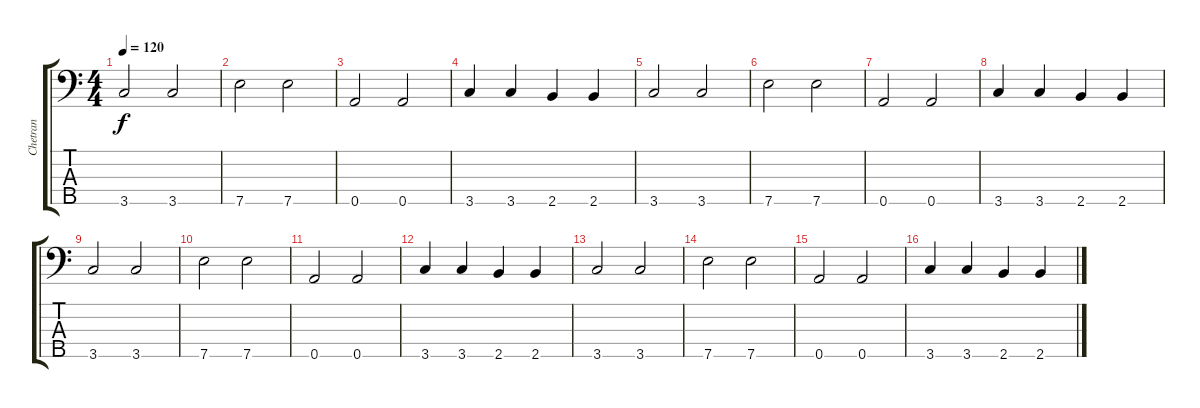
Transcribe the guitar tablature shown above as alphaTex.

\track ("Chetran" "Chetran") {instrument electricbassfinger}
\staff {score tabs}
\tuning (G3 D3 A2 E2 A1) {hide}
\ts (4 4)
\tempo 120
\clef f4
\ks c
3.5.2{dy f} 3.5.2 |
7.5.2 7.5.2 |
0.5.2 0.5.2 |
3.5.4 3.5.4 2.5.4 2.5.4 |
3.5.2 3.5.2 |
7.5.2 7.5.2 |
0.5.2 0.5.2 |
3.5.4 3.5.4 2.5.4 2.5.4 |
3.5.2 3.5.2 |
7.5.2 7.5.2 |
0.5.2 0.5.2 |
3.5.4 3.5.4 2.5.4 2.5.4 |
3.5.2 3.5.2 |
7.5.2 7.5.2 |
0.5.2 0.5.2 |
3.5.4 3.5.4 2.5.4 2.5.4
